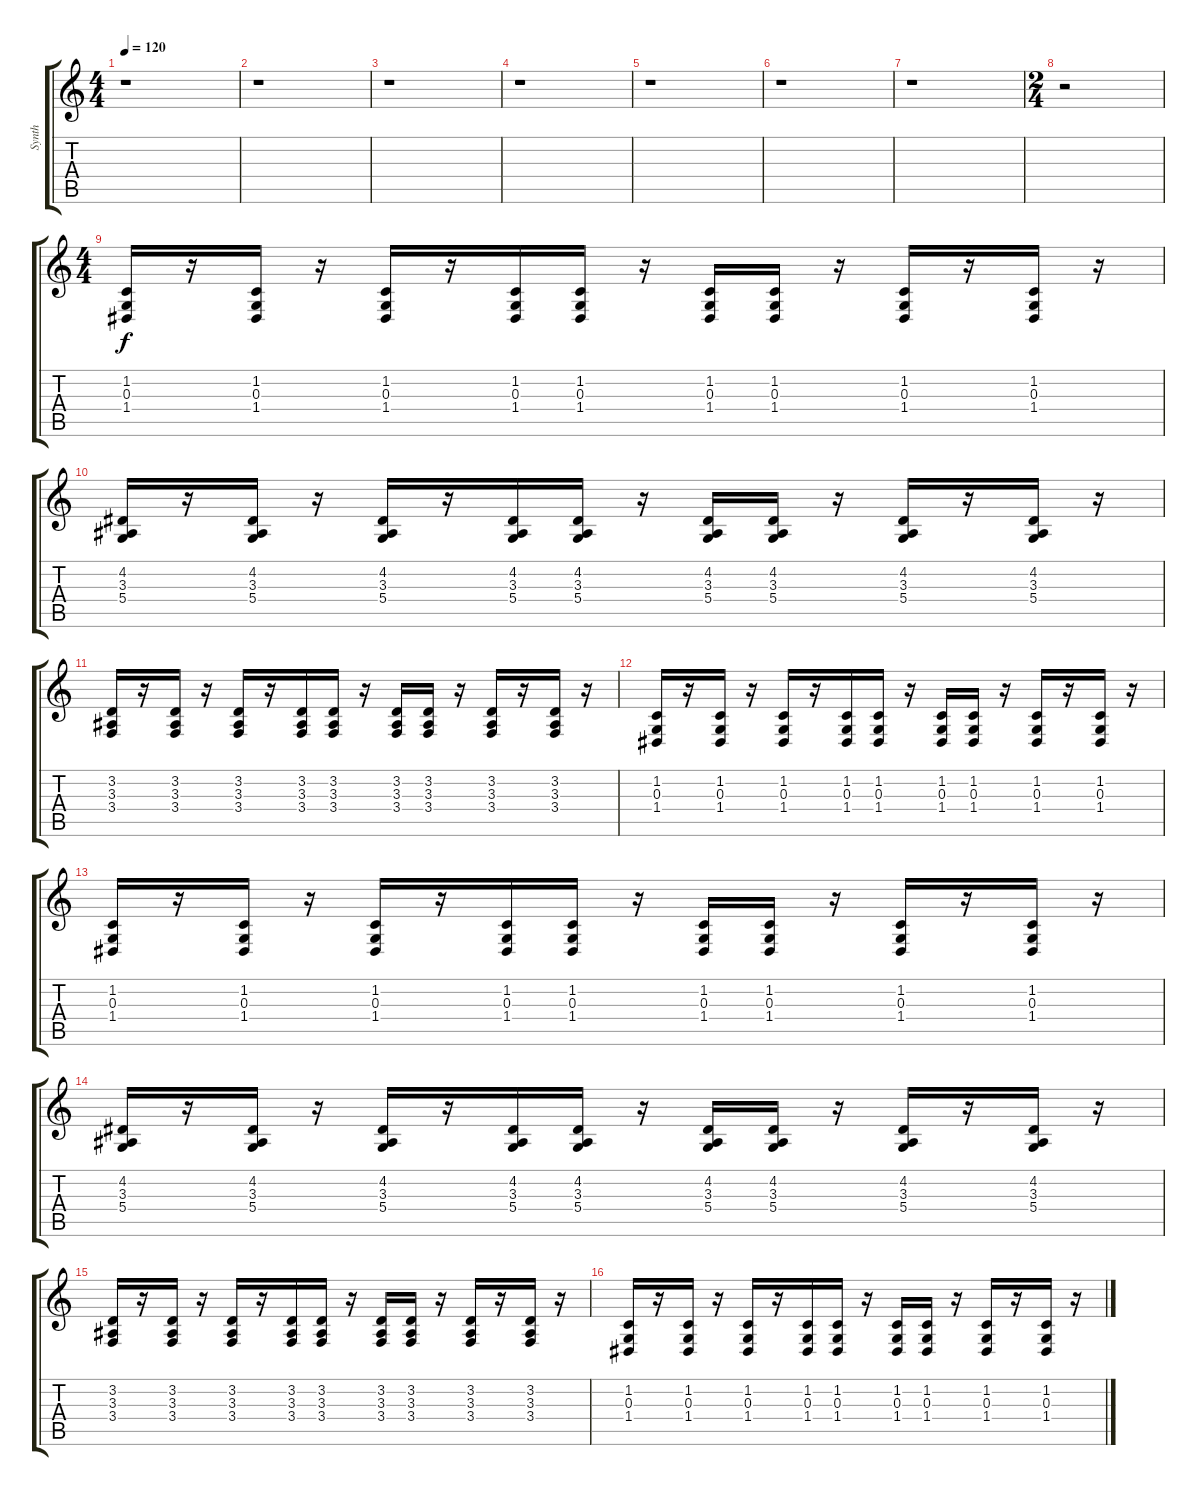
\track ("Synth" "Synth") {instrument honkytonkpiano}
\staff {score tabs}
\tuning (E4 B3 G3 D3 A2 E2) {hide}
\ts (4 4)
\tempo 120
\clef g2
\ks c
r.1{dy f} |
r.1 |
r.1 |
r.1 |
r.1 |
r.1 |
r.1 |
\ts (2 4)
r.2 |
\ts (4 4)
(1.2 0.3 1.4).16 r.16 (1.2 0.3 1.4).16 r.16 (1.2 0.3 1.4).16 r.16 (1.2 0.3 1.4).16 (1.2 0.3 1.4).16 r.16 (1.2 0.3 1.4).16 (1.2 0.3 1.4).16 r.16 (1.2 0.3 1.4).16 r.16 (1.2 0.3 1.4).16 r.16 |
(4.2 3.3 5.4).16 r.16 (4.2 3.3 5.4).16 r.16 (4.2 3.3 5.4).16 r.16 (4.2 3.3 5.4).16 (4.2 3.3 5.4).16 r.16 (4.2 3.3 5.4).16 (4.2 3.3 5.4).16 r.16 (4.2 3.3 5.4).16 r.16 (4.2 3.3 5.4).16 r.16 |
(3.2 3.3 3.4).16 r.16 (3.2 3.3 3.4).16 r.16 (3.2 3.3 3.4).16 r.16 (3.2 3.3 3.4).16 (3.2 3.3 3.4).16 r.16 (3.2 3.3 3.4).16 (3.2 3.3 3.4).16 r.16 (3.2 3.3 3.4).16 r.16 (3.2 3.3 3.4).16 r.16 |
(1.2 0.3 1.4).16 r.16 (1.2 0.3 1.4).16 r.16 (1.2 0.3 1.4).16 r.16 (1.2 0.3 1.4).16 (1.2 0.3 1.4).16 r.16 (1.2 0.3 1.4).16 (1.2 0.3 1.4).16 r.16 (1.2 0.3 1.4).16 r.16 (1.2 0.3 1.4).16 r.16 |
(1.2 0.3 1.4).16 r.16 (1.2 0.3 1.4).16 r.16 (1.2 0.3 1.4).16 r.16 (1.2 0.3 1.4).16 (1.2 0.3 1.4).16 r.16 (1.2 0.3 1.4).16 (1.2 0.3 1.4).16 r.16 (1.2 0.3 1.4).16 r.16 (1.2 0.3 1.4).16 r.16 |
(4.2 3.3 5.4).16 r.16 (4.2 3.3 5.4).16 r.16 (4.2 3.3 5.4).16 r.16 (4.2 3.3 5.4).16 (4.2 3.3 5.4).16 r.16 (4.2 3.3 5.4).16 (4.2 3.3 5.4).16 r.16 (4.2 3.3 5.4).16 r.16 (4.2 3.3 5.4).16 r.16 |
(3.2 3.3 3.4).16 r.16 (3.2 3.3 3.4).16 r.16 (3.2 3.3 3.4).16 r.16 (3.2 3.3 3.4).16 (3.2 3.3 3.4).16 r.16 (3.2 3.3 3.4).16 (3.2 3.3 3.4).16 r.16 (3.2 3.3 3.4).16 r.16 (3.2 3.3 3.4).16 r.16 |
(1.2 0.3 1.4).16 r.16 (1.2 0.3 1.4).16 r.16 (1.2 0.3 1.4).16 r.16 (1.2 0.3 1.4).16 (1.2 0.3 1.4).16 r.16 (1.2 0.3 1.4).16 (1.2 0.3 1.4).16 r.16 (1.2 0.3 1.4).16 r.16 (1.2 0.3 1.4).16 r.16
